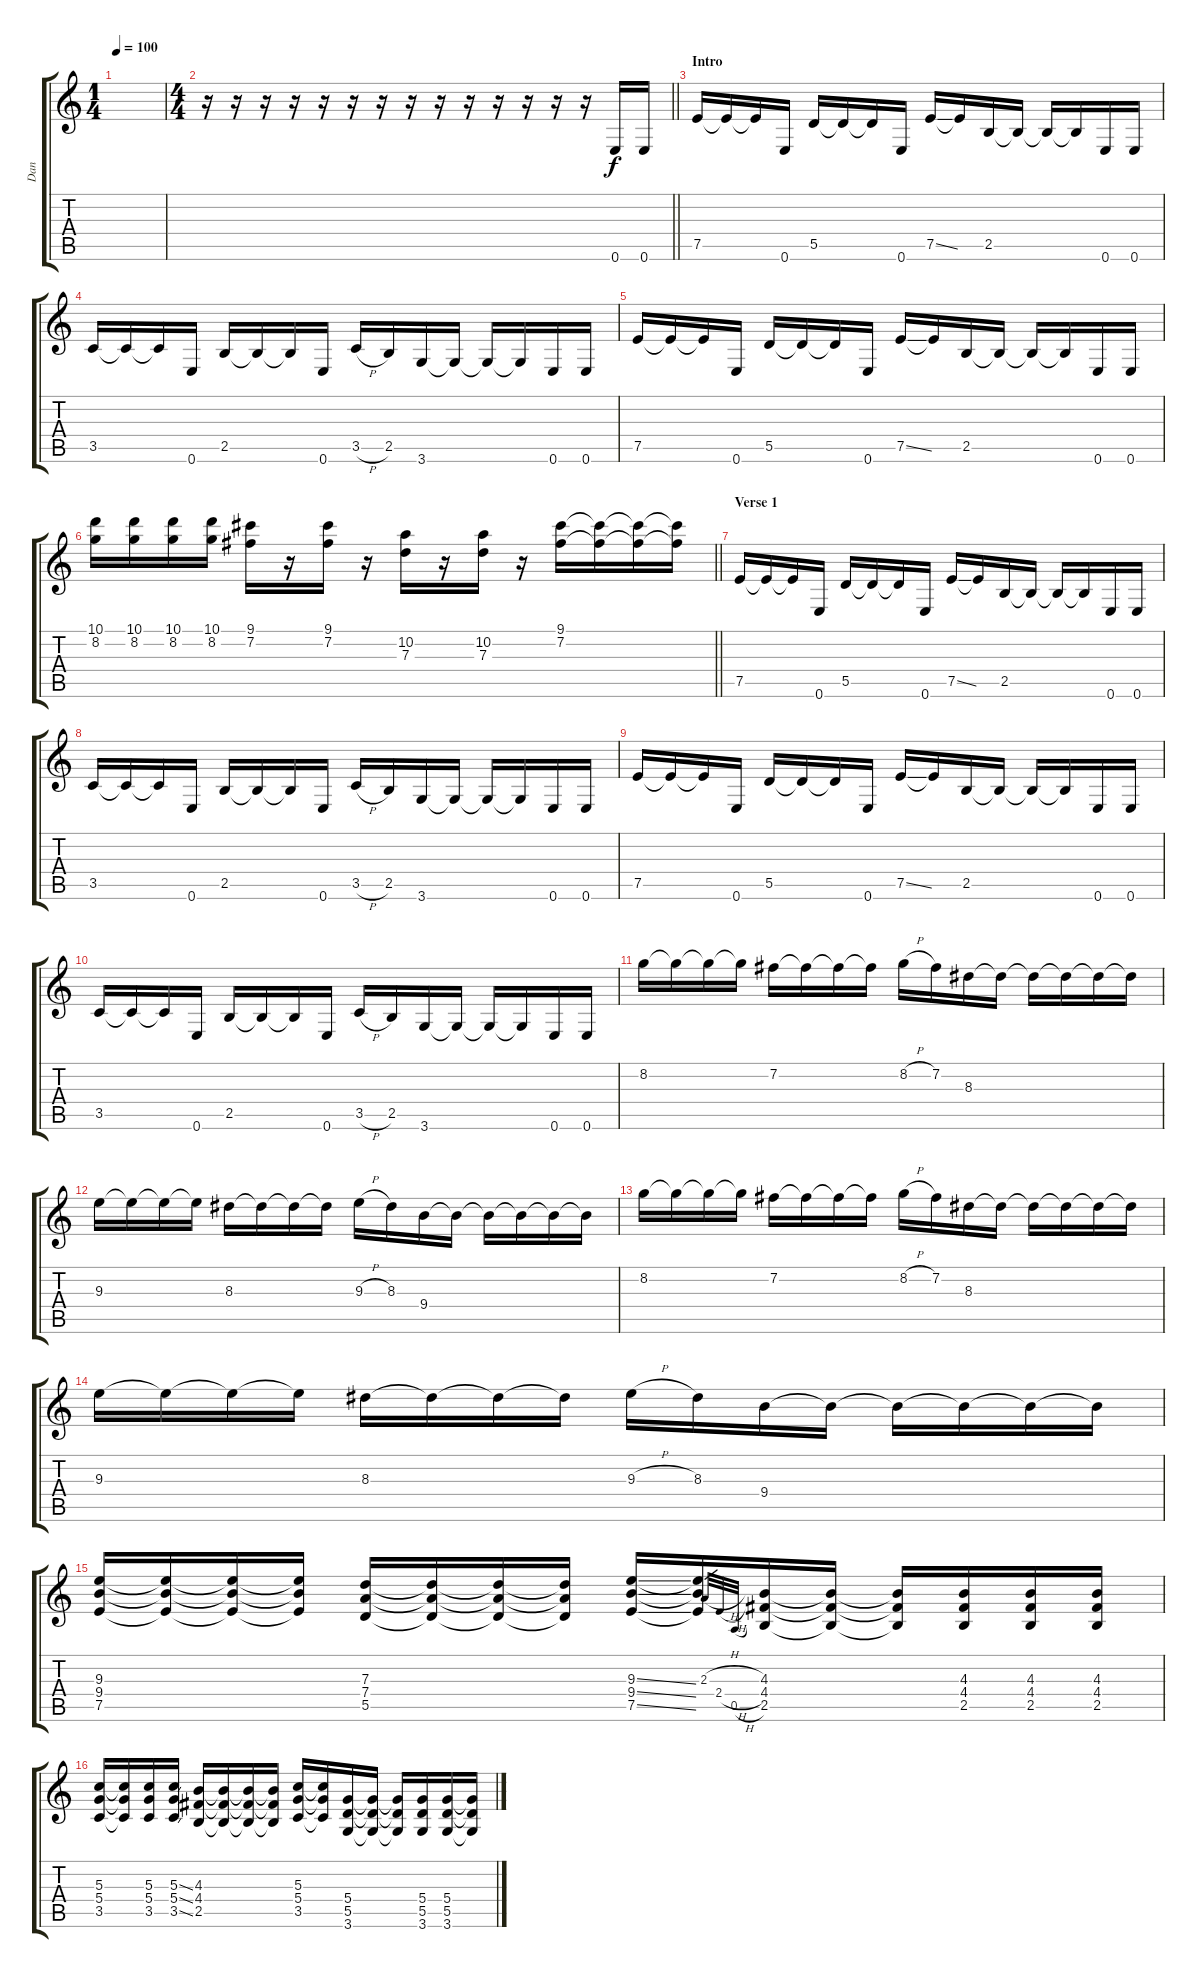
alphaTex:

\track ("Dan" "Dan") {instrument overdrivenguitar}
\staff {score tabs}
\tuning (E4 B3 G3 D3 A2 E2) {hide}
\ts (1 4)
\tempo 100
\clef g2
\ks c
|
\ts (4 4)
\barLineRight lightlight
r.16 r.16 r.16 r.16 r.16 r.16 r.16 r.16 r.16 r.16 r.16 r.16 r.16 r.16 0.6.16 0.6.16 |
\section ("" "Intro")
7.5.16 7.5{t}.16 7.5{t}.16 0.6.16 5.5.16 5.5{t}.16 5.5{t}.16 0.6.16 7.5{ss}.16 7.5{t}.16 2.5.16 2.5{t}.16 2.5{t}.16 2.5{t}.16 0.6.16 0.6.16 |
3.5.16 3.5{t}.16 3.5{t}.16 0.6.16 2.5.16 2.5{t}.16 2.5{t}.16 0.6.16 3.5{h}.16 2.5.16 3.6.16 3.6{t}.16 3.6{t}.16 3.6{t}.16 0.6.16 0.6.16 |
7.5.16 7.5{t}.16 7.5{t}.16 0.6.16 5.5.16 5.5{t}.16 5.5{t}.16 0.6.16 7.5{ss}.16 7.5{t}.16 2.5.16 2.5{t}.16 2.5{t}.16 2.5{t}.16 0.6.16 0.6.16 |
\barLineRight lightlight
(10.1 8.2).16 (10.1 8.2).16 (10.1 8.2).16 (10.1 8.2).16 (9.1 7.2).16 r.16 (9.1 7.2).16 r.16 (10.2 7.3).16 r.16 (10.2 7.3).16 r.16 (9.1 7.2).16 (9.1{t} 7.2{t}).16 (9.1{t} 7.2{t}).16 (9.1{t} 7.2{t}).16 |
\section ("" "Verse 1")
7.5.16 7.5{t}.16 7.5{t}.16 0.6.16 5.5.16 5.5{t}.16 5.5{t}.16 0.6.16 7.5{ss}.16 7.5{t}.16 2.5.16 2.5{t}.16 2.5{t}.16 2.5{t}.16 0.6.16 0.6.16 |
3.5.16 3.5{t}.16 3.5{t}.16 0.6.16 2.5.16 2.5{t}.16 2.5{t}.16 0.6.16 3.5{h}.16 2.5.16 3.6.16 3.6{t}.16 3.6{t}.16 3.6{t}.16 0.6.16 0.6.16 |
7.5.16 7.5{t}.16 7.5{t}.16 0.6.16 5.5.16 5.5{t}.16 5.5{t}.16 0.6.16 7.5{ss}.16 7.5{t}.16 2.5.16 2.5{t}.16 2.5{t}.16 2.5{t}.16 0.6.16 0.6.16 |
3.5.16 3.5{t}.16 3.5{t}.16 0.6.16 2.5.16 2.5{t}.16 2.5{t}.16 0.6.16 3.5{h}.16 2.5.16 3.6.16 3.6{t}.16 3.6{t}.16 3.6{t}.16 0.6.16 0.6.16 |
8.2.16 8.2{t}.16 8.2{t}.16 8.2{t}.16 7.2.16 7.2{t}.16 7.2{t}.16 7.2{t}.16 8.2{h}.16 7.2.16 8.3.16 8.3{t}.16 8.3{t}.16 8.3{t}.16 8.3{t}.16 8.3{t}.16 |
9.3.16 9.3{t}.16 9.3{t}.16 9.3{t}.16 8.3.16 8.3{t}.16 8.3{t}.16 8.3{t}.16 9.3{h}.16 8.3.16 9.4.16 9.4{t}.16 9.4{t}.16 9.4{t}.16 9.4{t}.16 9.4{t}.16 |
8.2.16 8.2{t}.16 8.2{t}.16 8.2{t}.16 7.2.16 7.2{t}.16 7.2{t}.16 7.2{t}.16 8.2{h}.16 7.2.16 8.3.16 8.3{t}.16 8.3{t}.16 8.3{t}.16 8.3{t}.16 8.3{t}.16 |
9.3.16 9.3{t}.16 9.3{t}.16 9.3{t}.16 8.3.16 8.3{t}.16 8.3{t}.16 8.3{t}.16 9.3{h}.16 8.3.16 9.4.16 9.4{t}.16 9.4{t}.16 9.4{t}.16 9.4{t}.16 9.4{t}.16 |
(9.3 9.4 7.5).16 (9.3{t} 9.4{t} 7.5{t}).16 (9.3{t} 9.4{t} 7.5{t}).16 (9.3{t} 9.4{t} 7.5{t}).16 (7.3 7.4 5.5).16 (7.3{t} 7.4{t} 5.5{t}).16 (7.3{t} 7.4{t} 5.5{t}).16 (7.3{t} 7.4{t} 5.5{t}).16 (9.3{ss} 9.4{ss} 7.5{ss}).16 (9.3{t} 9.4{t} 7.5{t}).16 2.3{h}.32{gr} 2.4{h}.32{gr} 0.5{h}.32{gr} (4.3 4.4 2.5).16 (4.3{t} 4.4{t} 2.5{t}).16 (4.3{t} 4.4{t} 2.5{t}).16 (4.3 4.4 2.5).16 (4.3 4.4 2.5).16 (4.3 4.4 2.5).16 |
(5.3 5.4 3.5).16 (5.3{t} 5.4{t} 3.5{t}).16 (5.3 5.4 3.5).16 (5.3{ss} 5.4{ss} 3.5{ss}).16 (4.3 4.4 2.5).16 (4.3{t} 4.4{t} 2.5{t}).16 (4.3{t} 4.4{t} 2.5{t}).16 (4.3{t} 4.4{t} 2.5{t}).16 (5.3 5.4 3.5).16 (5.3{t} 5.4{t} 3.5{t}).16 (5.4 5.5 3.6).16 (5.4{t} 5.5{t} 3.6{t}).16 (5.4{t} 5.5{t} 3.6{t}).16 (5.4 5.5 3.6).16 (5.4 5.5 3.6).16 (5.4{t} 5.5{t} 3.6{t}).16
